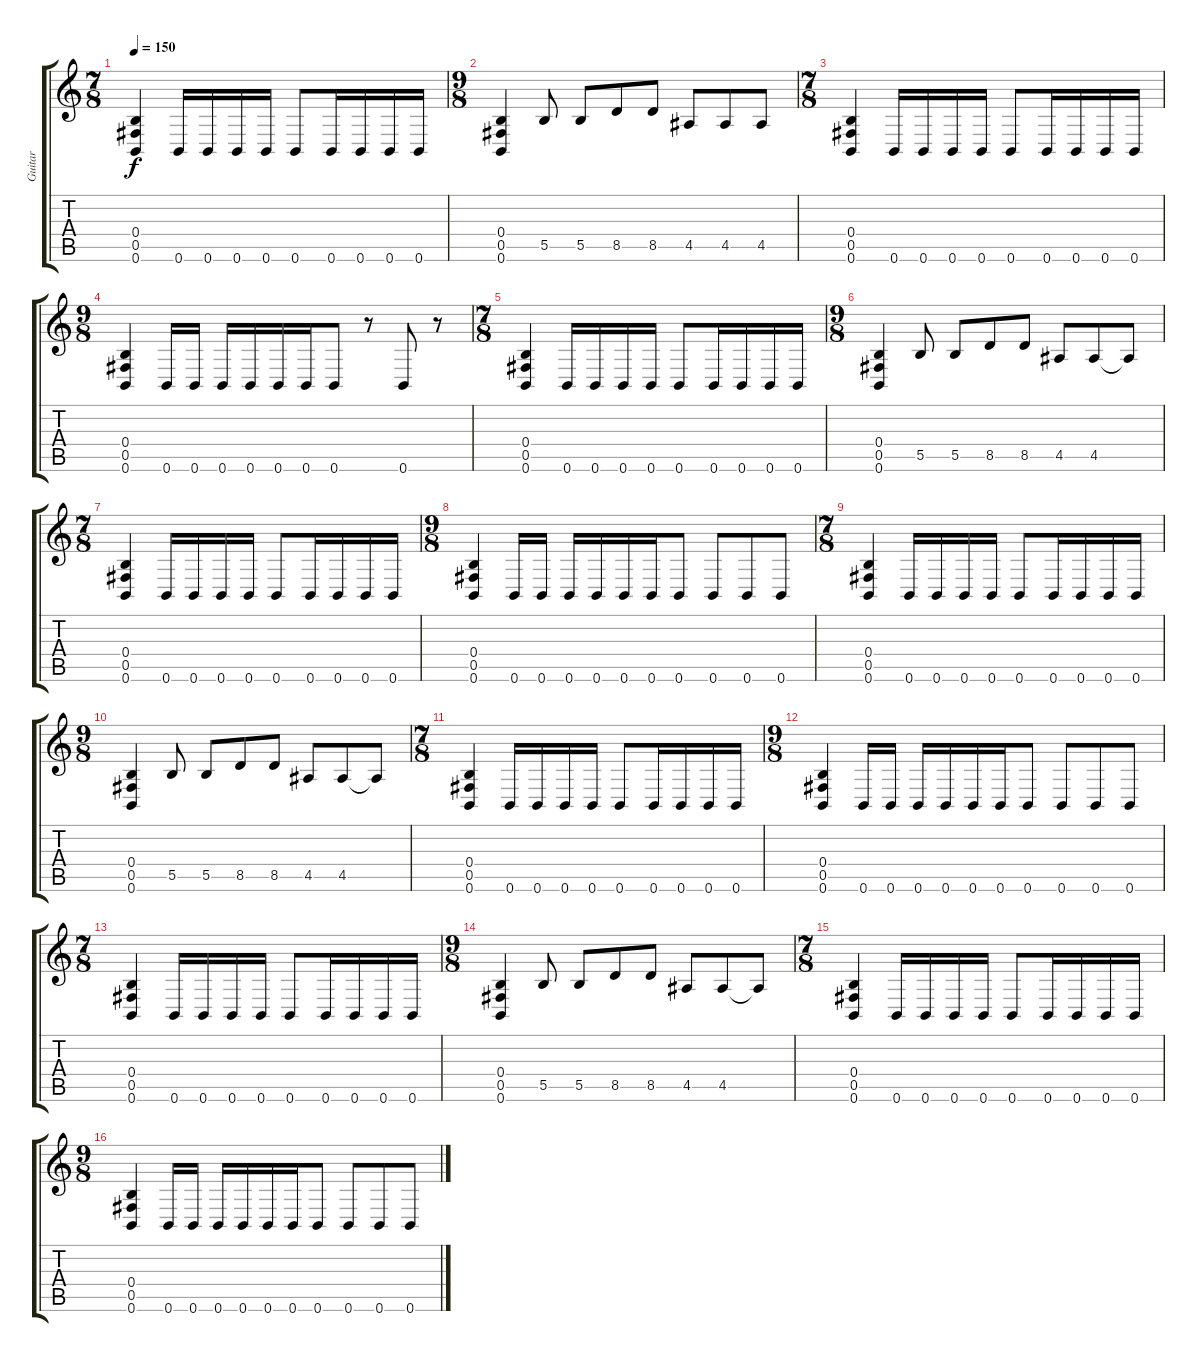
\track ("Guitar" "Guitar") {instrument overdrivenguitar}
\staff {score tabs}
\tuning (Db4 Ab3 E3 B2 Gb2 B1) {hide}
\ts (7 8)
\tempo 150
\clef g2
\ks c
(0.4 0.5 0.6).4{dy f} 0.6.16 0.6.16 0.6.16 0.6.16 0.6.8 0.6.16 0.6.16 0.6.16 0.6.16 |
\ts (9 8)
(0.4 0.5 0.6).4 5.5.8 5.5.8 8.5.8 8.5.8 4.5.8 4.5.8 4.5.8 |
\ts (7 8)
(0.4 0.5 0.6).4 0.6.16 0.6.16 0.6.16 0.6.16 0.6.8 0.6.16 0.6.16 0.6.16 0.6.16 |
\ts (9 8)
(0.4 0.5 0.6).4 0.6.16 0.6.16 0.6.16 0.6.16 0.6.16 0.6.16 0.6.8 r.8 0.6.8 r.8 |
\ts (7 8)
(0.4 0.5 0.6).4 0.6.16 0.6.16 0.6.16 0.6.16 0.6.8 0.6.16 0.6.16 0.6.16 0.6.16 |
\ts (9 8)
(0.4 0.5 0.6).4 5.5.8 5.5.8 8.5.8 8.5.8 4.5.8 4.5.8 4.5{t}.8 |
\ts (7 8)
(0.4 0.5 0.6).4 0.6.16 0.6.16 0.6.16 0.6.16 0.6.8 0.6.16 0.6.16 0.6.16 0.6.16 |
\ts (9 8)
(0.4 0.5 0.6).4 0.6.16 0.6.16 0.6.16 0.6.16 0.6.16 0.6.16 0.6.8 0.6.8 0.6.8 0.6.8 |
\ts (7 8)
(0.4 0.5 0.6).4 0.6.16 0.6.16 0.6.16 0.6.16 0.6.8 0.6.16 0.6.16 0.6.16 0.6.16 |
\ts (9 8)
(0.4 0.5 0.6).4 5.5.8 5.5.8 8.5.8 8.5.8 4.5.8 4.5.8 4.5{t}.8 |
\ts (7 8)
(0.4 0.5 0.6).4 0.6.16 0.6.16 0.6.16 0.6.16 0.6.8 0.6.16 0.6.16 0.6.16 0.6.16 |
\ts (9 8)
(0.4 0.5 0.6).4 0.6.16 0.6.16 0.6.16 0.6.16 0.6.16 0.6.16 0.6.8 0.6.8 0.6.8 0.6.8 |
\ts (7 8)
(0.4 0.5 0.6).4 0.6.16 0.6.16 0.6.16 0.6.16 0.6.8 0.6.16 0.6.16 0.6.16 0.6.16 |
\ts (9 8)
(0.4 0.5 0.6).4 5.5.8 5.5.8 8.5.8 8.5.8 4.5.8 4.5.8 4.5{t}.8 |
\ts (7 8)
(0.4 0.5 0.6).4 0.6.16 0.6.16 0.6.16 0.6.16 0.6.8 0.6.16 0.6.16 0.6.16 0.6.16 |
\ts (9 8)
(0.4 0.5 0.6).4 0.6.16 0.6.16 0.6.16 0.6.16 0.6.16 0.6.16 0.6.8 0.6.8 0.6.8 0.6.8
